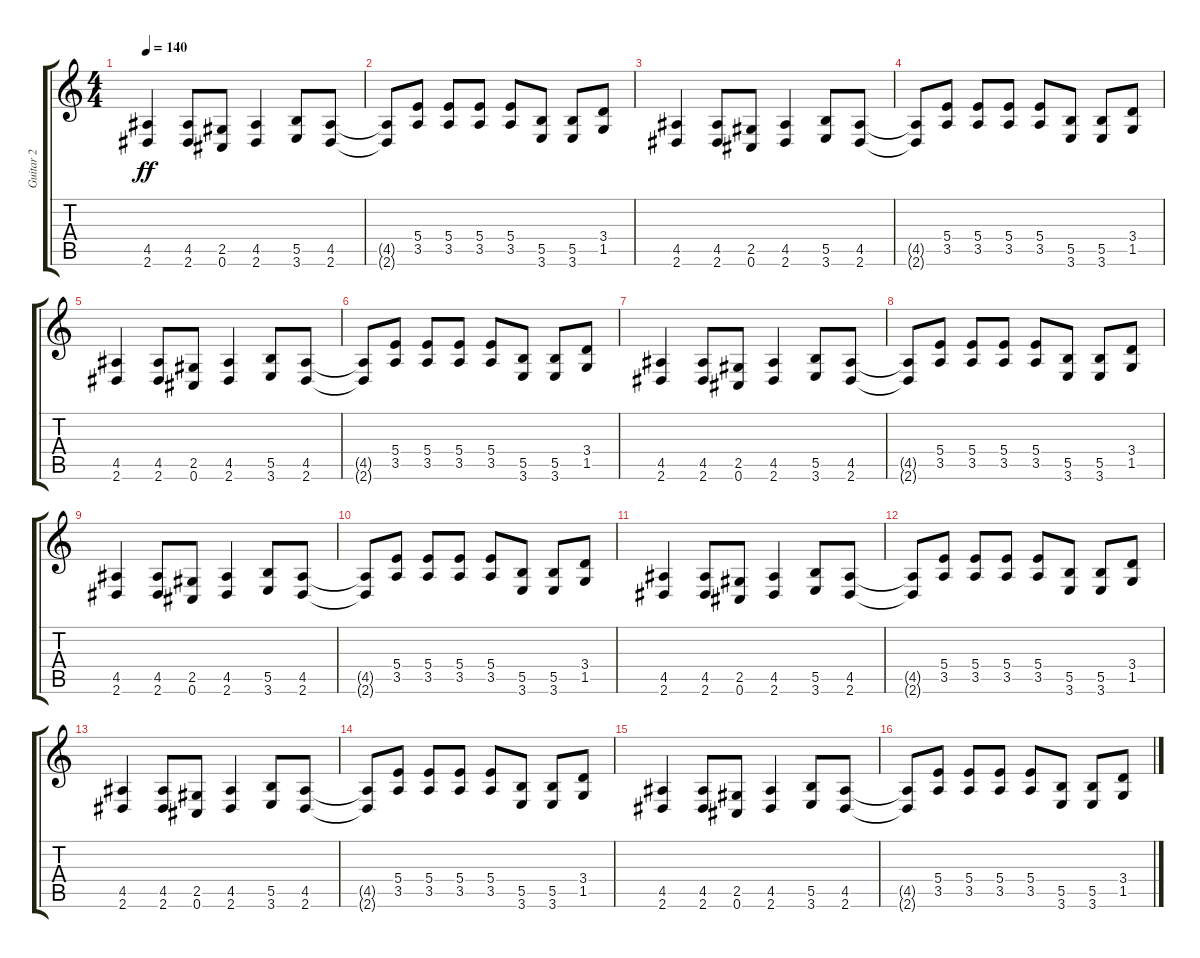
\track ("Guitar 2" "Guitar 2") {instrument distortionguitar}
\staff {score tabs}
\tuning (Db4 Ab3 E3 B2 Gb2 Db2) {hide}
\ts (4 4)
\tempo 140
\clef g2
\ks c
(4.5 2.6).4{dy ff} (4.5 2.6).8 (2.5 0.6).8 (4.5 2.6).4 (5.5 3.6).8 (4.5 2.6).8 |
(4.5{t} 2.6{t}).8 (5.4 3.5).8 (5.4 3.5).8 (5.4 3.5).8 (5.4 3.5).8 (5.5 3.6).8 (5.5 3.6).8 (3.4 1.5).8 |
(4.5 2.6).4 (4.5 2.6).8 (2.5 0.6).8 (4.5 2.6).4 (5.5 3.6).8 (4.5 2.6).8 |
(4.5{t} 2.6{t}).8 (5.4 3.5).8 (5.4 3.5).8 (5.4 3.5).8 (5.4 3.5).8 (5.5 3.6).8 (5.5 3.6).8 (3.4 1.5).8 |
(4.5 2.6).4 (4.5 2.6).8 (2.5 0.6).8 (4.5 2.6).4 (5.5 3.6).8 (4.5 2.6).8 |
(4.5{t} 2.6{t}).8 (5.4 3.5).8 (5.4 3.5).8 (5.4 3.5).8 (5.4 3.5).8 (5.5 3.6).8 (5.5 3.6).8 (3.4 1.5).8 |
(4.5 2.6).4 (4.5 2.6).8 (2.5 0.6).8 (4.5 2.6).4 (5.5 3.6).8 (4.5 2.6).8 |
(4.5{t} 2.6{t}).8 (5.4 3.5).8 (5.4 3.5).8 (5.4 3.5).8 (5.4 3.5).8 (5.5 3.6).8 (5.5 3.6).8 (3.4 1.5).8 |
(4.5 2.6).4 (4.5 2.6).8 (2.5 0.6).8 (4.5 2.6).4 (5.5 3.6).8 (4.5 2.6).8 |
(4.5{t} 2.6{t}).8 (5.4 3.5).8 (5.4 3.5).8 (5.4 3.5).8 (5.4 3.5).8 (5.5 3.6).8 (5.5 3.6).8 (3.4 1.5).8 |
(4.5 2.6).4 (4.5 2.6).8 (2.5 0.6).8 (4.5 2.6).4 (5.5 3.6).8 (4.5 2.6).8 |
(4.5{t} 2.6{t}).8 (5.4 3.5).8 (5.4 3.5).8 (5.4 3.5).8 (5.4 3.5).8 (5.5 3.6).8 (5.5 3.6).8 (3.4 1.5).8 |
(4.5 2.6).4 (4.5 2.6).8 (2.5 0.6).8 (4.5 2.6).4 (5.5 3.6).8 (4.5 2.6).8 |
(4.5{t} 2.6{t}).8 (5.4 3.5).8 (5.4 3.5).8 (5.4 3.5).8 (5.4 3.5).8 (5.5 3.6).8 (5.5 3.6).8 (3.4 1.5).8 |
(4.5 2.6).4 (4.5 2.6).8 (2.5 0.6).8 (4.5 2.6).4 (5.5 3.6).8 (4.5 2.6).8 |
(4.5{t} 2.6{t}).8 (5.4 3.5).8 (5.4 3.5).8 (5.4 3.5).8 (5.4 3.5).8 (5.5 3.6).8 (5.5 3.6).8 (3.4 1.5).8
